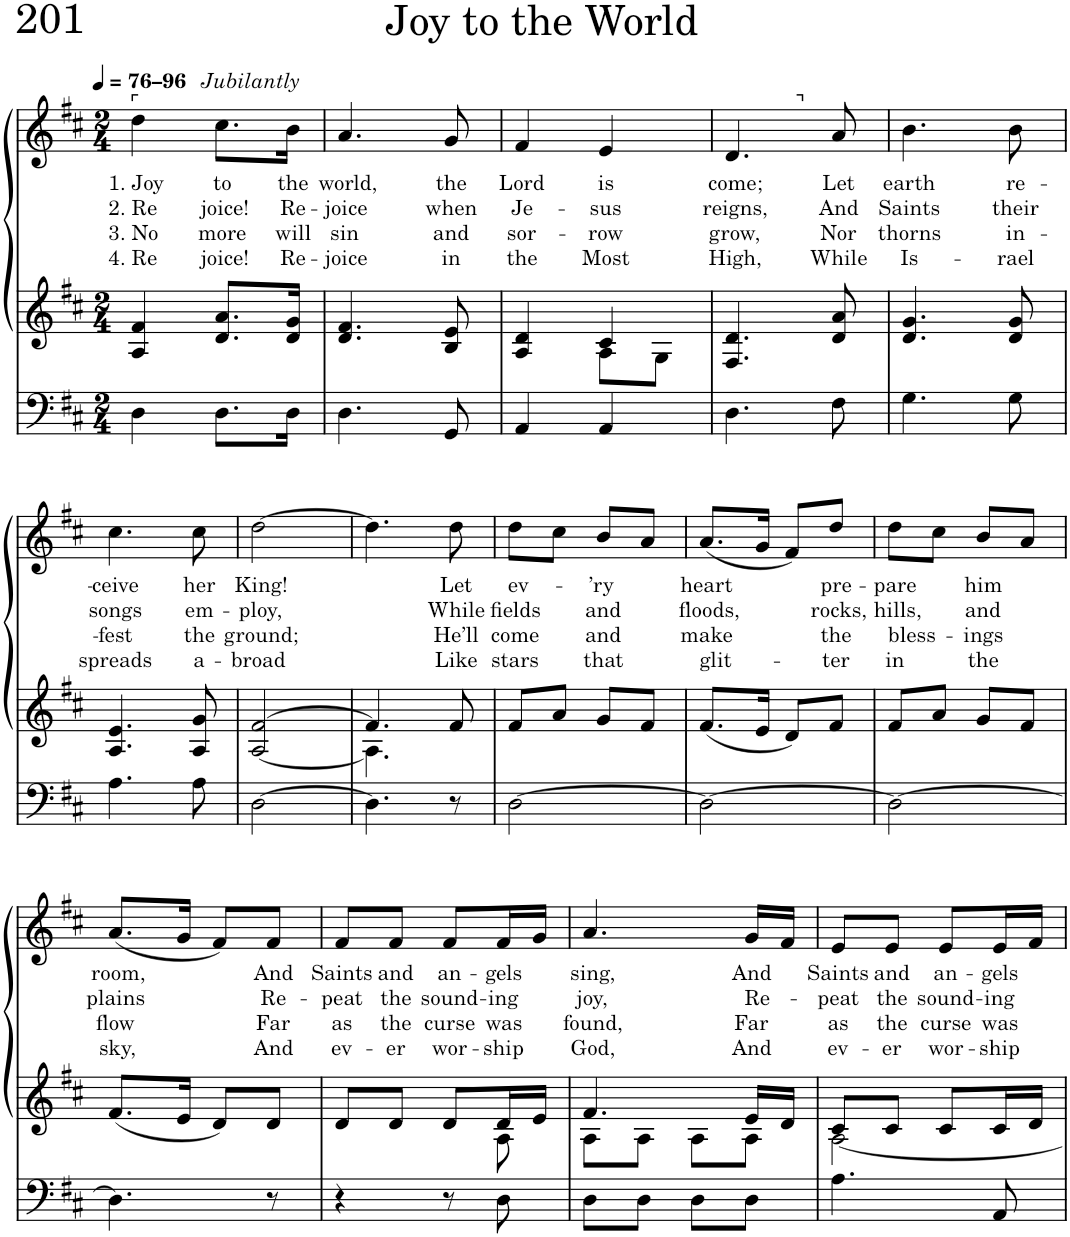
**kern	**kern	**kern	**text	**text	**text	**text
*part1	*part1	*part1	*part1	*part1	*part1	*part1
*staff3	*staff2	*staff1	*staff1	*staff1	*staff1	*staff1
*I"Organ	*	*	*	*	*	*
*I'Org.	*	*	*	*	*	*
*clefF4	*clefG2	*clefG2	*	*	*	*
*k[f#c#]	*k[f#c#]	*k[f#c#]	*	*	*	*
*M2/4	*M2/4	*M2/4	*	*	*	*
*MM76	*MM76	*MM76	*	*	*	*
=1	=1	=1	=1	=1	=1	=1
!	!	!LO:TX:a:t=⌜	!	!	!	!
!	!	!LO:TX:a:B:t=–96	!	!	!	!
!	!	!	!LO:LY:b	!LO:LY:b	!LO:LY:b	!LO:LY:b
*	*	*^	*	*	*	*
4D\	4A/ 4f#/	4dd\	4.ryy	1. Joy	2. Re	3. No	4. Re
!	!	!	!	!LO:LY:b	!LO:LY:b	!LO:LY:b	!LO:LY:b
8.D\L	8.d/ 8.a/L	8.cc#\L	.	to	-joice!	more	-joice!
!	!	!	!LO:TX:a:i:t=Jubilantly	!	!	!	!
.	.	.	8ryy	.	.	.	.
!	!	!	!	!LO:LY:b	!LO:LY:b	!LO:LY:b	!LO:LY:b
16D\Jk	16d/ 16g/Jk	16b\Jk	.	the	Re-	will	Re-
=2	=2	=2	=2	=2	=2	=2	=2
!	!	!	!	!LO:LY:b	!LO:LY:b	!LO:LY:b	!LO:LY:b
*	*	*v	*v	*	*	*	*
4.D\	4.d/ 4.f#/	4.a/	world,	-joice	sin	-joice
!	!	!	!LO:LY:b	!LO:LY:b	!LO:LY:b	!LO:LY:b
8GG/	8B/ 8e/	8g/	the	when	and	in
=3	=3	=3	=3	=3	=3	=3
*	*^	*	*	*	*	*
!	!	!	!	!LO:LY:b	!LO:LY:b	!LO:LY:b	!LO:LY:b
4AA/	4A/ 4d/	4ryy	4f#/	Lord	Je-	sor-	the
!	!	!	!	!LO:LY:b	!LO:LY:b	!LO:LY:b	!LO:LY:b
4AA/	4c#/	8A\L	4e/	is	-sus	-row	Most
.	.	8G\J	.	.	.	.	.
=4	=4	=4	=4	=4	=4	=4	=4
!	!	!	!	!LO:LY:b	!LO:LY:b	!LO:LY:b	!LO:LY:b
*	*v	*v	*^	*	*	*	*
4.D\	4.F#/ 4.d/	4.d/	4ryy	come;	reigns,	grow,	High,
!	!	!	!LO:TX:a:t=⌝	!	!	!	!
.	.	.	4ryy	.	.	.	.
!	!	!	!	!LO:LY:b	!LO:LY:b	!LO:LY:b	!LO:LY:b
8F#\	8d/ 8a/	8a/	.	Let	And	Nor	While
=5	=5	=5	=5	=5	=5	=5	=5
!	!	!	!	!LO:LY:b	!LO:LY:b	!LO:LY:b	!LO:LY:b
*	*	*v	*v	*	*	*	*
4.G\	4.d/ 4.g/	4.b\	earth	Saints	thorns	Is-
!	!	!	!LO:LY:b	!LO:LY:b	!LO:LY:b	!LO:LY:b
8G\	8d/ 8g/	8b\	re-	their	in-	-rael
!!LO:LB:g=z
=6	=6	=6	=6	=6	=6	=6
!	!	!	!LO:LY:b	!LO:LY:b	!LO:LY:b	!LO:LY:b
4.A\	4.A/ 4.e/	4.cc#\	-ceive	songs	-fest	spreads
!	!	!	!LO:LY:b	!LO:LY:b	!LO:LY:b	!LO:LY:b
8A\	8A/ 8g/	8cc#\	her	em-	the	a-
=7	=7	=7	=7	=7	=7	=7
!	!	!	!LO:LY:b	!LO:LY:b	!LO:LY:b	!LO:LY:b
[2D\	[2A/ [2f#/	[2dd\	King!	-ploy,	ground;	-broad
=8	=8	=8	=8	=8	=8	=8
*	*^	*	*	*	*	*
4.D\]	4.f#/]	4.A\]	4.dd\]	.	.	.	.
!	!	!	!	!LO:LY:b	!LO:LY:b	!LO:LY:b	!LO:LY:b
8r	8f#/	8ryy	8dd\	Let	While	He’ll	Like
=9	=9	=9	=9	=9	=9	=9	=9
!	!	!	!	!LO:LY:b	!LO:LY:b	!LO:LY:b	!LO:LY:b
*	*v	*v	*	*	*	*	*
[2D\	8f#/L	8dd\L	ev-	fields	come	stars
.	8a/J	8cc#\J	.	.	.	.
!	!	!	!LO:LY:b	!LO:LY:b	!LO:LY:b	!LO:LY:b
.	8g/L	8b/L	-’ry	and	and	that
.	8f#/J	8a/J	.	.	.	.
=10	=10	=10	=10	=10	=10	=10
!	!	!	!LO:LY:b	!LO:LY:b	!LO:LY:b	!LO:LY:b
2D\_	8.f#/L	(8.a/L	heart	floods,	make	glit-
.	16e/Jk	16g/Jk	.	.	.	.
.	8d/L	8f#/L)	.	.	.	.
!	!	!	!LO:LY:b	!LO:LY:b	!LO:LY:b	!LO:LY:b
.	8f#/J	8dd/J	pre-	rocks,	the	-ter
=11	=11	=11	=11	=11	=11	=11
!	!	!	!LO:LY:b	!LO:LY:b	!LO:LY:b	!LO:LY:b
2D\_	8f#/L	8dd\L	-pare	hills,	bless-	in
.	8a/J	8cc#\J	.	.	.	.
!	!	!	!LO:LY:b	!LO:LY:b	!LO:LY:b	!LO:LY:b
.	8g/L	8b/L	him	and	-ings	the
.	8f#/J	8a/J	.	.	.	.
!!LO:LB:g=z
=12	=12	=12	=12	=12	=12	=12
!	!	!	!LO:LY:b	!LO:LY:b	!LO:LY:b	!LO:LY:b
4.D\]	8.f#/L	(8.a/L	room,	plains	flow	sky,
.	16e/Jk	16g/Jk	.	.	.	.
.	8d/L	8f#/L)	.	.	.	.
!	!	!	!LO:LY:b	!LO:LY:b	!LO:LY:b	!LO:LY:b
8r	8d/J	8f#/J	And	Re-	Far	And
=13	=13	=13	=13	=13	=13	=13
*	*^	*	*	*	*	*
!	!	!	!	!LO:LY:b	!LO:LY:b	!LO:LY:b	!LO:LY:b
4r	8d/L	4.ryy	8f#/L	Saints	-peat	as	ev-
!	!	!	!	!LO:LY:b	!LO:LY:b	!LO:LY:b	!LO:LY:b
.	8d/J	.	8f#/J	and	the	the	-er
!	!	!	!	!LO:LY:b	!LO:LY:b	!LO:LY:b	!LO:LY:b
8r	8d/L	.	8f#/L	an-	sound-	curse	wor-
!	!	!	!	!LO:LY:b	!LO:LY:b	!LO:LY:b	!LO:LY:b
8D\	16d/L	8A\	16f#/L	-gels	-ing	was	-ship
.	16e/JJ	.	16g/JJ	.	.	.	.
=14	=14	=14	=14	=14	=14	=14	=14
!	!	!	!	!LO:LY:b	!LO:LY:b	!LO:LY:b	!LO:LY:b
8D\L	4.f#/	8A\L	4.a/	sing,	joy,	found,	God,
8D\J	.	8A\J	.	.	.	.	.
8D\L	.	8A\L	.	.	.	.	.
!	!	!	!	!LO:LY:b	!LO:LY:b	!LO:LY:b	!LO:LY:b
8D\J	16e/LL	8A\J	16g/LL	And	Re-	Far	And
.	16d/JJ	.	16f#/JJ	.	.	.	.
=15	=15	=15	=15	=15	=15	=15	=15
!	!	!	!	!LO:LY:b	!LO:LY:b	!LO:LY:b	!LO:LY:b
4.A\	8c#/L	[2A\	8e/L	Saints	-peat	as	ev-
!	!	!	!	!LO:LY:b	!LO:LY:b	!LO:LY:b	!LO:LY:b
.	8c#/J	.	8e/J	and	the	the	-er
!	!	!	!	!LO:LY:b	!LO:LY:b	!LO:LY:b	!LO:LY:b
.	8c#/L	.	8e/L	an-	sound-	curse	wor-
!	!	!	!	!LO:LY:b	!LO:LY:b	!LO:LY:b	!LO:LY:b
8AA/	16c#/L	.	16e/L	-gels	-ing	was	-ship
.	16d/JJ	.	16f#/JJ	.	.	.	.
*	*v	*v	*	*	*	*	*
=	=	=	=	=	=	=
*-	*-	*-	*-	*-	*-	*-
